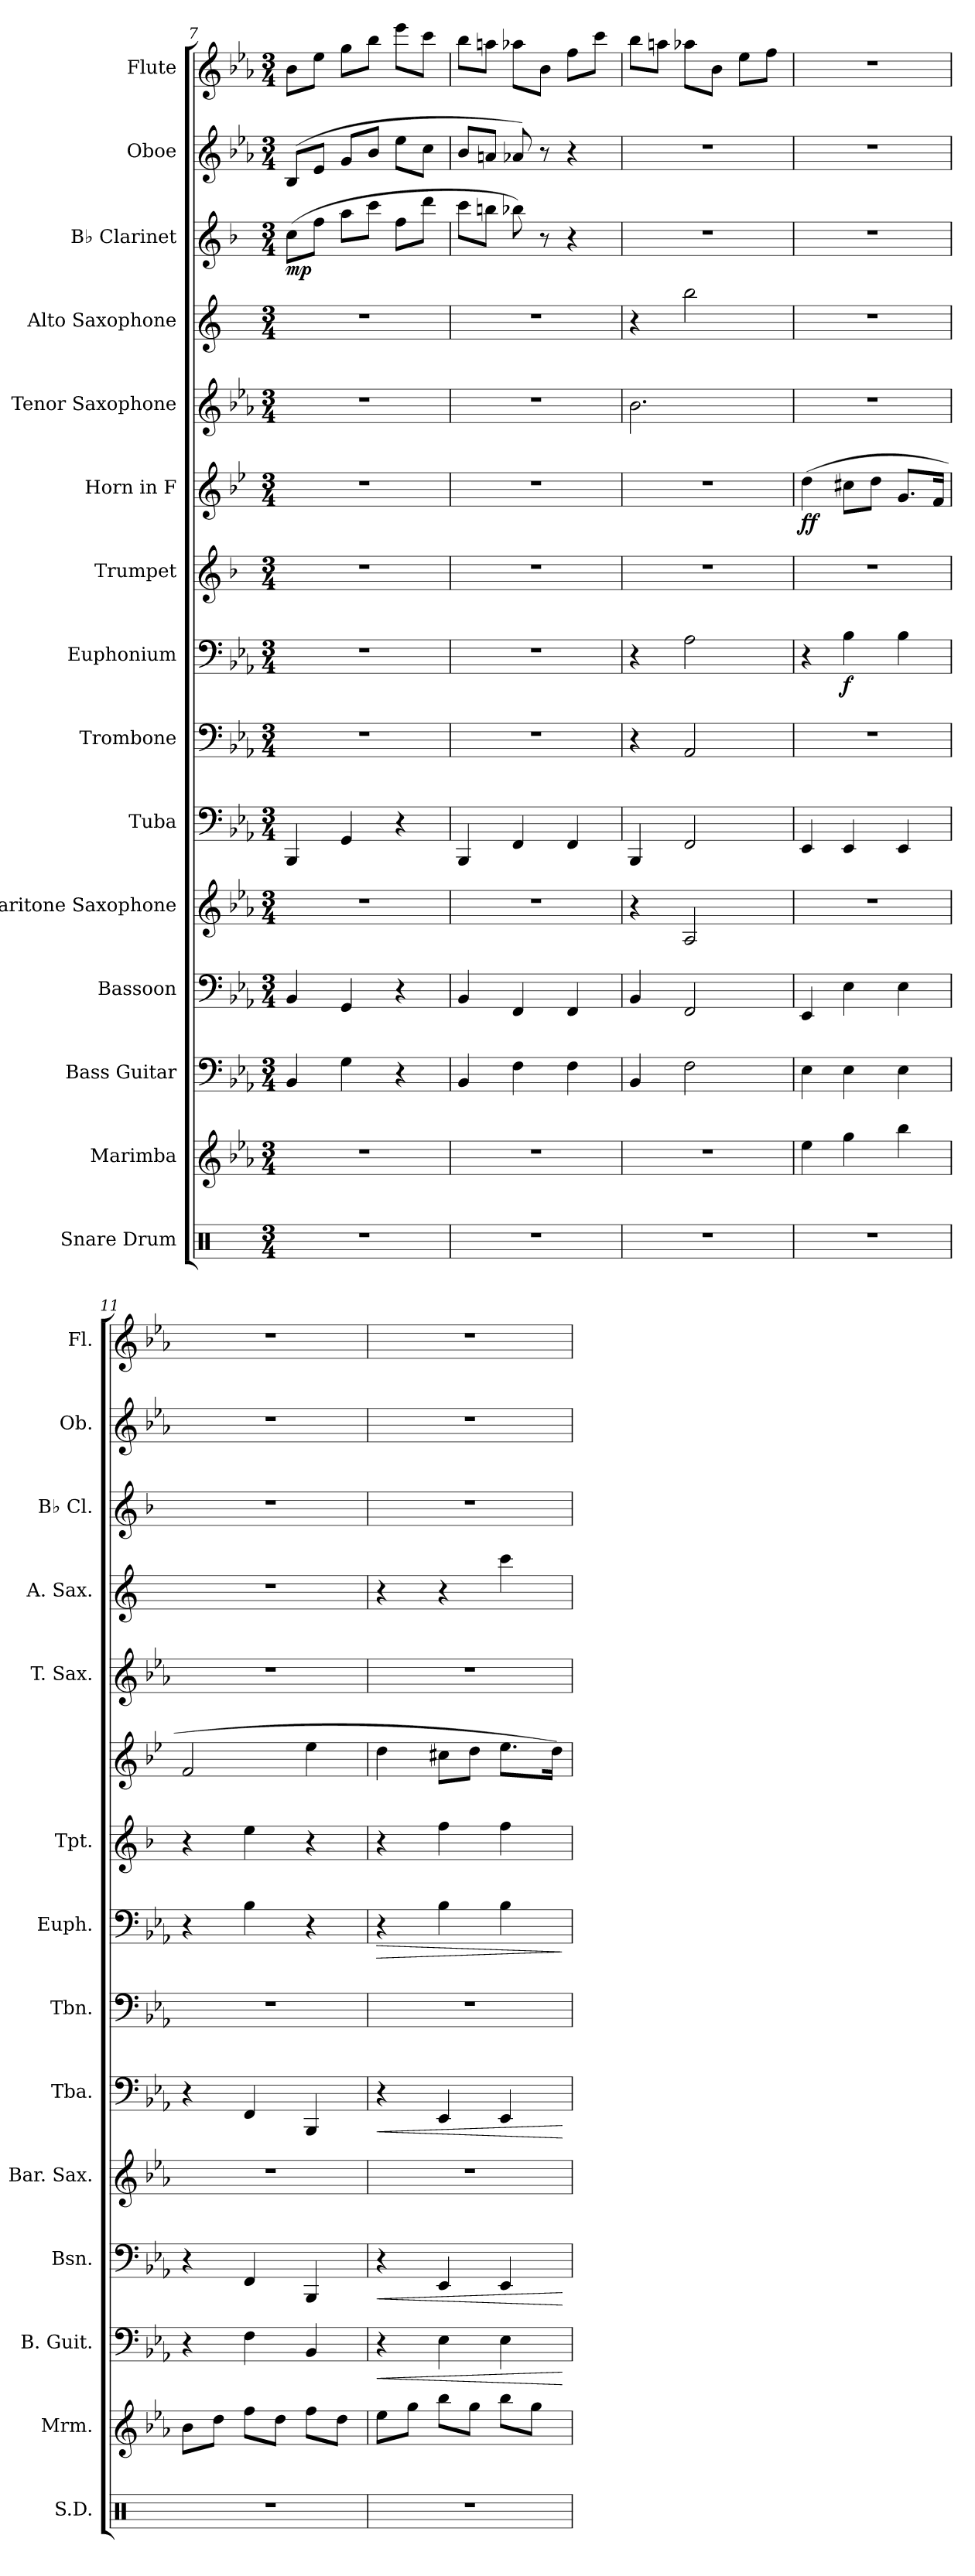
**kern	**kern	**kern	**dynam	**kern	**dynam	**kern	**kern	**dynam	**kern	**kern	**dynam	**kern	**kern	**dynam	**kern	**kern	**kern	**dynam	**kern	**kern
*part15	*part14	*part13	*part13	*part12	*part12	*part11	*part10	*part10	*part9	*part8	*part8	*part7	*part6	*part6	*part5	*part4	*part3	*part3	*part2	*part1
*staff15	*staff14	*staff13	*staff13	*staff12	*staff12	*staff11	*staff10	*staff10	*staff9	*staff8	*staff8	*staff7	*staff6	*staff6	*staff5	*staff4	*staff3	*staff3	*staff2	*staff1
*I"Snare Drum	*I"Marimba	*I"Bass Guitar	*	*I"Bassoon	*	*I"Baritone Saxophone	*I"Tuba	*	*I"Trombone	*I"Euphonium	*	*I"Trumpet	*I"Horn in F	*	*I"Tenor Saxophone	*I"Alto Saxophone	*I"B♭ Clarinet	*	*I"Oboe	*I"Flute
*I'S.D.	*I'Mrm.	*I'B. Guit.	*	*I'Bsn.	*	*I'Bar. Sax.	*I'Tba.	*	*I'Tbn.	*I'Euph.	*	*I'Tpt.	*	*	*I'T. Sax.	*I'A. Sax.	*I'B♭ Cl.	*	*I'Ob.	*I'Fl.
!!LO:PB:g=z
*clefX	*clefG2	*clefF4	*	*clefF4	*	*clefG2	*clefF4	*	*clefF4	*clefF4	*	*clefG2	*clefG2	*	*clefG2	*clefG2	*clefG2	*	*clefG2	*clefG2
*	*	*ITrd7c12	*	*	*	*ITrd12c21	*	*	*	*	*	*ITrd1c2	*ITrd4c7	*	*ITrd8c14	*ITrd5c9	*ITrd1c2	*	*	*
*k[]	*k[b-e-a-]	*k[b-e-a-]	*	*k[b-e-a-]	*	*k[b-e-a-]	*k[b-e-a-]	*	*k[b-e-a-]	*k[b-e-a-]	*	*k[b-e-a-]	*k[b-e-a-]	*	*k[b-e-a-]	*k[b-e-a-]	*k[b-e-a-]	*	*k[b-e-a-]	*k[b-e-a-]
*M3/4	*M3/4	*M3/4	*	*M3/4	*	*M3/4	*M3/4	*	*M3/4	*M3/4	*	*M3/4	*M3/4	*	*M3/4	*M3/4	*M3/4	*	*M3/4	*M3/4
=7	=7	=7	=7	=7	=7	=7	=7	=7	=7	=7	=7	=7	=7	=7	=7	=7	=7	=7	=7	=7
!	!	!	!	!	!	!	!	!	!	!	!	!	!	!	!	!	!	!LO:DY:b	!	!
2.r	2.r	4BBB-/	.	4BB-/	.	2.r	4BBB-/	.	2.r	2.r	.	2.r	2.r	.	2.r	2.r	(>8b-\L	mp	(>8B-/L	8b-\L
.	.	.	.	.	.	.	.	.	.	.	.	.	.	.	.	.	8ee-\J	.	8e-/J	8ee-\J
.	.	4GG\	.	4GG/	.	.	4GG/	.	.	.	.	.	.	.	.	.	8gg\L	.	8g/L	8gg\L
.	.	.	.	.	.	.	.	.	.	.	.	.	.	.	.	.	8bb-\J	.	8b-/J	8bb-\J
.	.	4r	.	4r	.	.	4r	.	.	.	.	.	.	.	.	.	8ee-\L	.	8ee-\L	8eee-\L
.	.	.	.	.	.	.	.	.	.	.	.	.	.	.	.	.	8ccc\J	.	8cc\J	8ccc\J
=8	=8	=8	=8	=8	=8	=8	=8	=8	=8	=8	=8	=8	=8	=8	=8	=8	=8	=8	=8	=8
2.r	2.r	4BBB-/	.	4BB-/	.	2.r	4BBB-/	.	2.r	2.r	.	2.r	2.r	.	2.r	2.r	8bb-\L	.	8b-/L	8bb-\L
.	.	.	.	.	.	.	.	.	.	.	.	.	.	.	.	.	8aan\J	.	8an/J	8aan\J
.	.	4FF\	.	4FF/	.	.	4FF/	.	.	.	.	.	.	.	.	.	8aa-X\)	.	8a-X/)	8aa-X\L
.	.	.	.	.	.	.	.	.	.	.	.	.	.	.	.	.	8r	.	8r	8b-\J
.	.	4FF\	.	4FF/	.	.	4FF/	.	.	.	.	.	.	.	.	.	4r	.	4r	8ff\L
.	.	.	.	.	.	.	.	.	.	.	.	.	.	.	.	.	.	.	.	8ccc\J
=9	=9	=9	=9	=9	=9	=9	=9	=9	=9	=9	=9	=9	=9	=9	=9	=9	=9	=9	=9	=9
2.r	2.r	4BBB-/	.	4BB-/	.	4r	4BBB-/	.	4r	4r	.	2.r	2.r	.	2.B-\	4r	2.r	.	2.r	8bb-\L
.	.	.	.	.	.	.	.	.	.	.	.	.	.	.	.	.	.	.	.	8aan\J
.	.	2FF\	.	2FF/	.	2AA-/	2FF/	.	2AA-/	2A-\	.	.	.	.	.	2dd\	.	.	.	8aa-X\L
.	.	.	.	.	.	.	.	.	.	.	.	.	.	.	.	.	.	.	.	8b-\J
.	.	.	.	.	.	.	.	.	.	.	.	.	.	.	.	.	.	.	.	8ee-\L
.	.	.	.	.	.	.	.	.	.	.	.	.	.	.	.	.	.	.	.	8ff\J
=10	=10	=10	=10	=10	=10	=10	=10	=10	=10	=10	=10	=10	=10	=10	=10	=10	=10	=10	=10	=10
!	!	!	!	!	!	!	!	!	!	!	!	!	!	!LO:DY:b	!	!	!	!	!	!
2.r	4ee-\	4EE-\	.	4EE-/	.	2.r	4EE-/	.	2.r	4r	.	2.r	(>4g\	ff	2.r	2.r	2.r	.	2.r	2.r
!	!	!	!	!	!	!	!	!	!	!	!LO:DY:b	!	!	!	!	!	!	!	!	!
.	4gg\	4EE-\	.	4E-\	.	.	4EE-/	.	.	4B-\	f	.	8f#X\L	.	.	.	.	.	.	.
.	.	.	.	.	.	.	.	.	.	.	.	.	8g\J	.	.	.	.	.	.	.
.	4bb-\	4EE-\	.	4E-\	.	.	4EE-/	.	.	4B-\	.	.	8.c/L	.	.	.	.	.	.	.
.	.	.	.	.	.	.	.	.	.	.	.	.	16B-/Jk	.	.	.	.	.	.	.
=11	=11	=11	=11	=11	=11	=11	=11	=11	=11	=11	=11	=11	=11	=11	=11	=11	=11	=11	=11	=11
2.r	8b-\L	4r	.	4r	.	2.r	4r	.	2.r	4r	.	4r	2B-/	.	2.r	2.r	2.r	.	2.r	2.r
.	8dd\J	.	.	.	.	.	.	.	.	.	.	.	.	.	.	.	.	.	.	.
.	8ff\L	4FF\	.	4FF/	.	.	4FF/	.	.	4B-\	.	4dd\	.	.	.	.	.	.	.	.
.	8dd\J	.	.	.	.	.	.	.	.	.	.	.	.	.	.	.	.	.	.	.
.	8ff\L	4BBB-/	.	4BBB-/	.	.	4BBB-/	.	.	4r	.	4r	4a-\	.	.	.	.	.	.	.
.	8dd\J	.	.	.	.	.	.	.	.	.	.	.	.	.	.	.	.	.	.	.
!!LO:PB:g=z
=12	=12	=12	=12	=12	=12	=12	=12	=12	=12	=12	=12	=12	=12	=12	=12	=12	=12	=12	=12	=12
!	!	!	!LO:HP:b	!	!LO:HP:b	!	!	!LO:HP:b	!	!	!LO:HP:b	!	!	!	!	!	!	!	!	!
2.r	8ee-\L	4r	<	4r	<	2.r	4r	<	2.r	4r	>	4r	4g\	.	2.r	4r	2.r	.	2.r	2.r
.	8gg\J	.	.	.	.	.	.	.	.	.	.	.	.	.	.	.	.	.	.	.
.	8bb-\L	4EE-\	.	4EE-/	.	.	4EE-/	.	.	4B-\	.	4ee-\	8f#X\L	.	.	4r	.	.	.	.
.	8gg\J	.	.	.	.	.	.	.	.	.	.	.	8g\J	.	.	.	.	.	.	.
.	8bb-\L	4EE-\	.	4EE-/	.	.	4EE-/	.	.	4B-\	.	4ee-\	8.a-\L	.	.	4ee-\	.	.	.	.
.	8gg\J	.	.	.	.	.	.	.	.	.	.	.	.	.	.	.	.	.	.	.
.	.	.	.	.	.	.	.	.	.	.	.	.	16g\Jk)	.	.	.	.	.	.	.
.	.	.	[	.	[	.	.	[	.	.	]	.	.	.	.	.	.	.	.	.
=	=	=	=	=	=	=	=	=	=	=	=	=	=	=	=	=	=	=	=	=
*-	*-	*-	*-	*-	*-	*-	*-	*-	*-	*-	*-	*-	*-	*-	*-	*-	*-	*-	*-	*-
